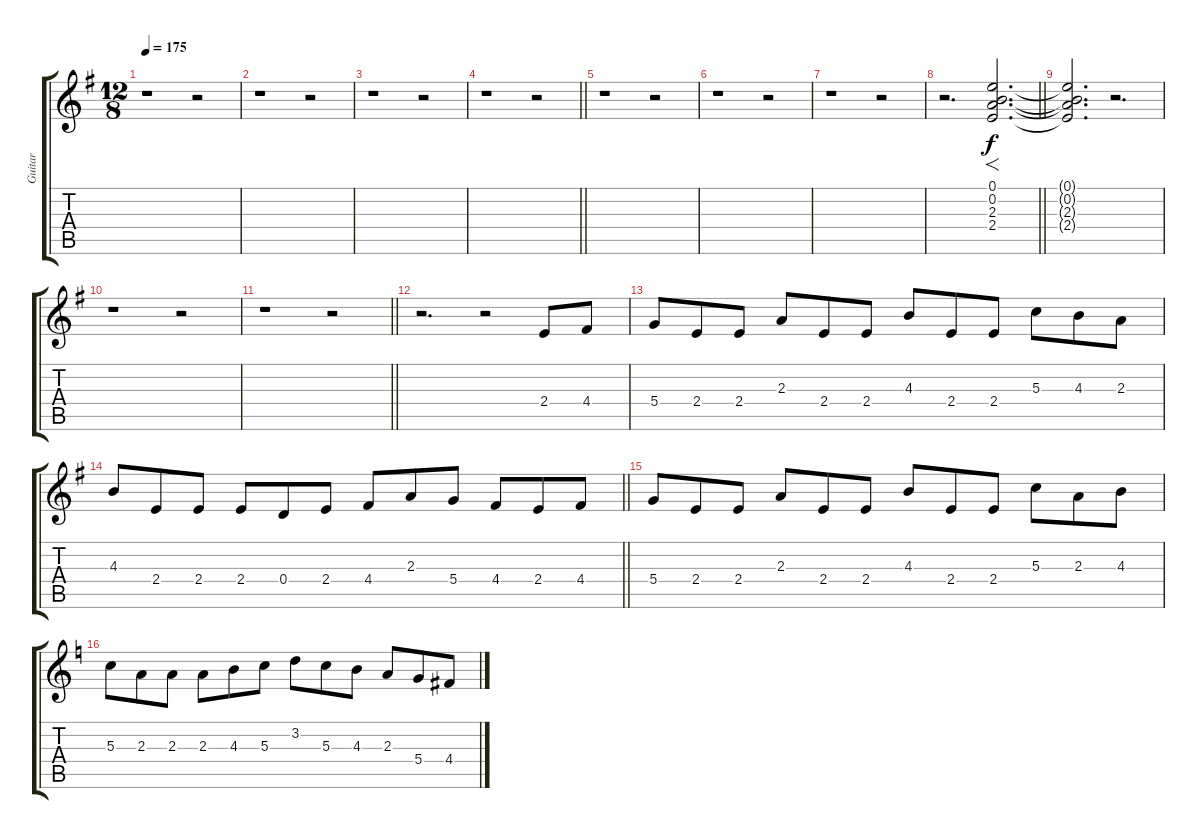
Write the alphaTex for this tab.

\track ("Guitar" "Guitar") {instrument overdrivenguitar}
\staff {score tabs}
\tuning (E4 B3 G3 D3 A2 E2) {hide}
\ts (12 8)
\tempo 175
\clef g2
\ks g
r.1{dy f instrument overdrivenguitar} r.2 |
r.1 r.2 |
r.1 r.2 |
\barLineRight lightlight
r.1 r.2 |
r.1 r.2 |
r.1 r.2 |
r.1 r.2 |
\barLineRight lightlight
r.2{d} (0.1 0.2 2.3 2.4).2{f d} |
(0.1{t} 0.2{t} 2.3{t} 2.4{t}).2{d} r.2{d} |
r.1 r.2 |
\barLineRight lightlight
r.1 r.2 |
r.2{d} r.2 2.4.8 4.4.8 |
5.4.8 2.4.8 2.4.8 2.3.8 2.4.8 2.4.8 4.3.8 2.4.8 2.4.8 5.3.8 4.3.8 2.3.8 |
\barLineRight lightlight
4.3.8 2.4.8 2.4.8 2.4.8 0.4.8 2.4.8 4.4.8 2.3.8 5.4.8 4.4.8 2.4.8 4.4.8 |
5.4.8 2.4.8 2.4.8 2.3.8 2.4.8 2.4.8 4.3.8 2.4.8 2.4.8 5.3.8 2.3.8 4.3.8 |
\ks c
5.3.8 2.3.8 2.3.8 2.3.8 4.3.8 5.3.8 3.2.8 5.3.8 4.3.8 2.3.8 5.4.8 4.4.8
